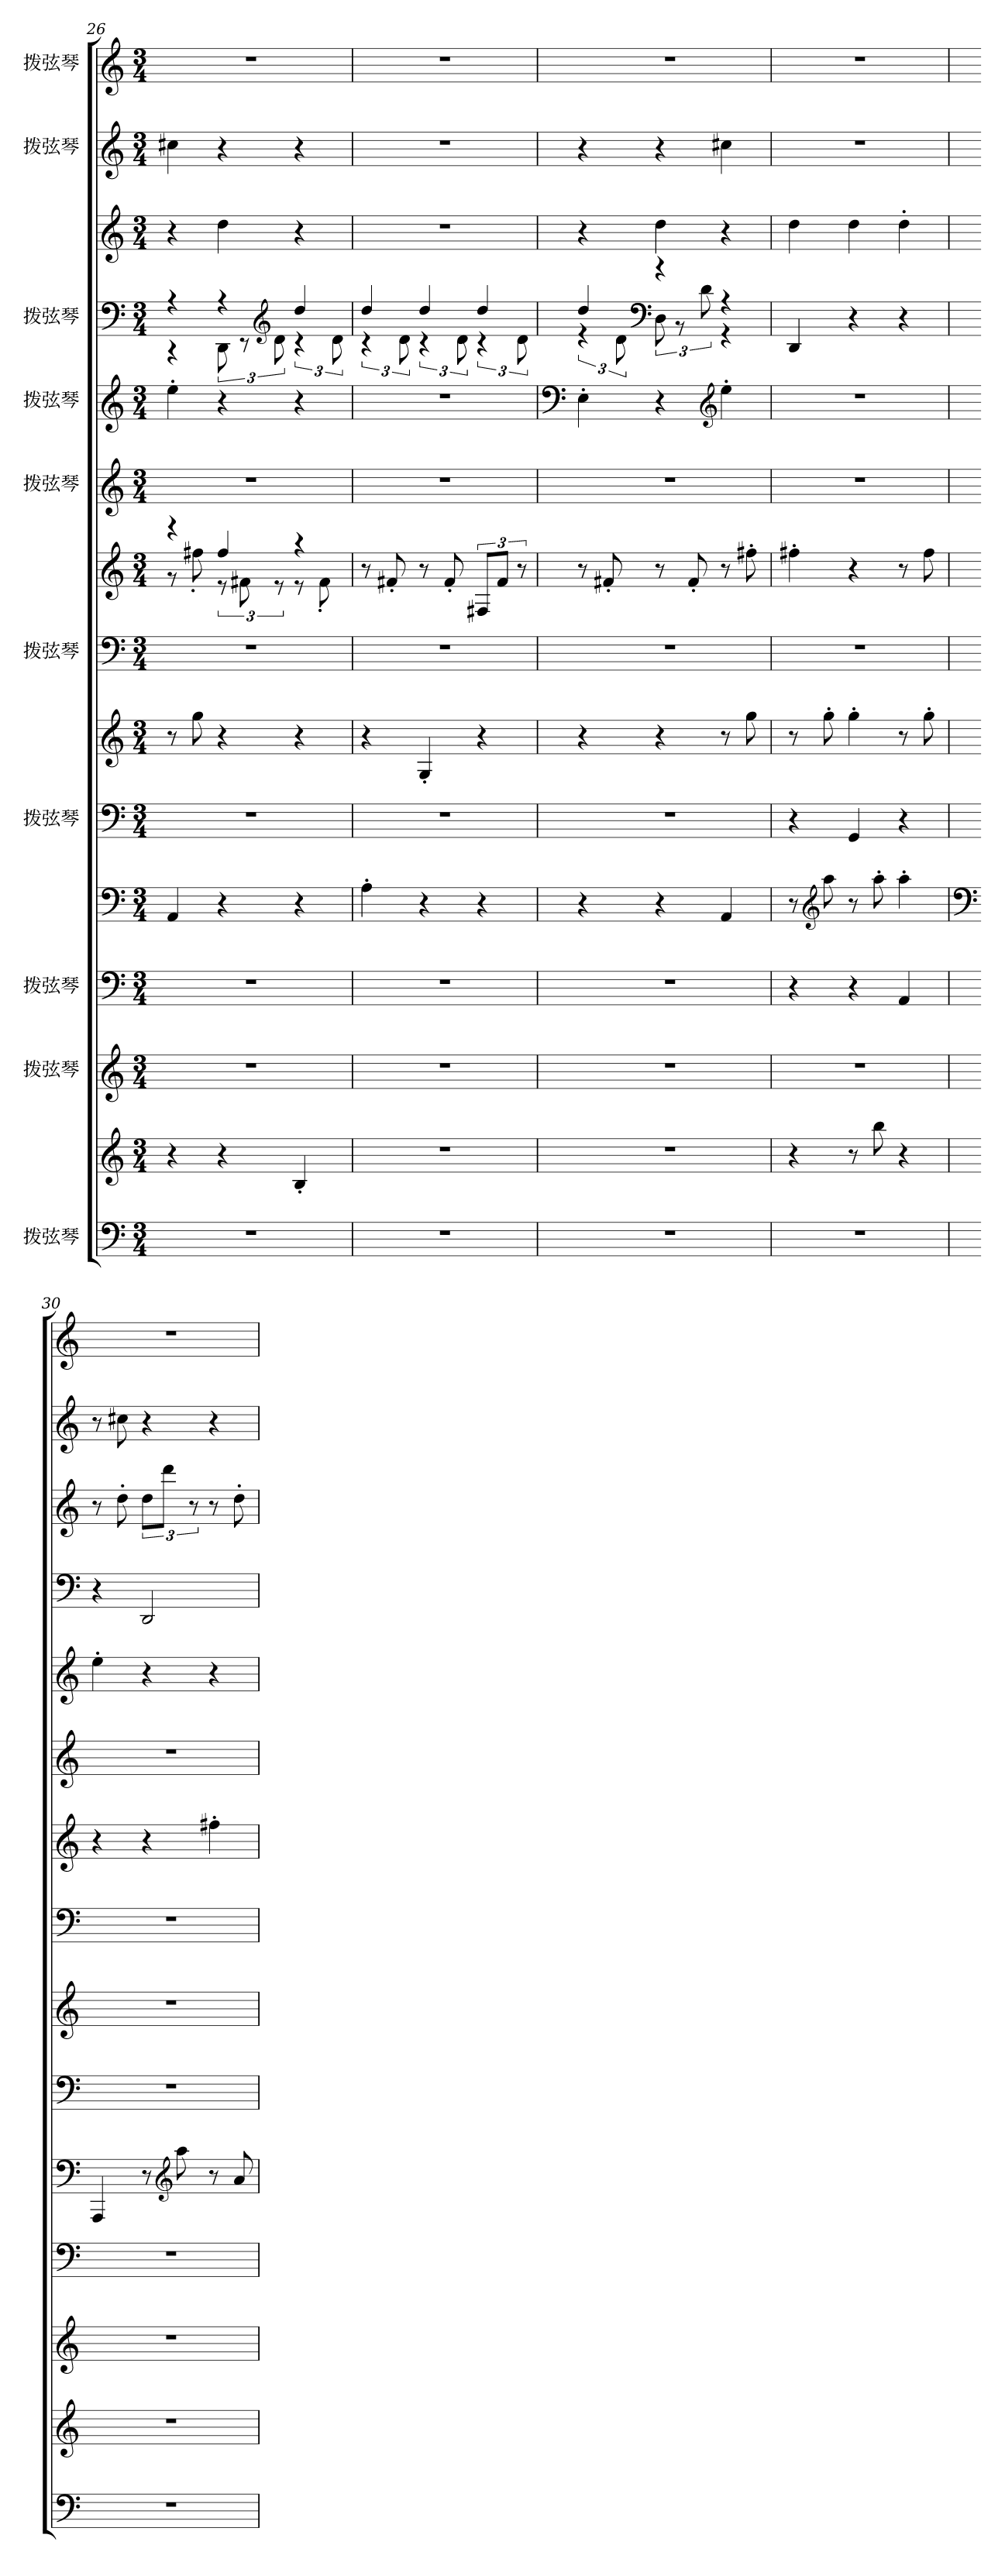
**kern	**kern	**kern	**kern	**kern	**kern	**kern	**kern	**kern	**kern	**kern	**kern	**kern	**kern	**kern
*part10	*part10	*part9	*part8	*part8	*part7	*part7	*part6	*part6	*part5	*part4	*part3	*part3	*part2	*part1
*staff15	*staff14	*staff13	*staff12	*staff11	*staff10	*staff9	*staff8	*staff7	*staff6	*staff5	*staff4	*staff3	*staff2	*staff1
*I"拨弦琴	*	*I"拨弦琴	*I"拨弦琴	*	*I"拨弦琴	*	*I"拨弦琴	*	*I"拨弦琴	*I"拨弦琴	*I"拨弦琴	*	*I"拨弦琴	*I"拨弦琴
*clefF4	*clefG2	*clefG2	*clefF4	*clefF4	*clefF4	*clefG2	*clefF4	*clefG2	*clefG2	*clefG2	*clefF4	*clefG2	*clefG2	*clefG2
*k[]	*k[]	*k[]	*k[]	*k[]	*k[]	*k[]	*k[]	*k[]	*k[]	*k[]	*k[]	*k[]	*k[]	*k[]
*M3/4	*M3/4	*M3/4	*M3/4	*M3/4	*M3/4	*M3/4	*M3/4	*M3/4	*M3/4	*M3/4	*M3/4	*M3/4	*M3/4	*M3/4
=26	=26	=26	=26	=26	=26	=26	=26	=26	=26	=26	=26	=26	=26	=26
*	*	*	*	*	*	*	*	*^	*	*	*^	*	*	*
2.r	4r	2.r	2.r	4AA/	2.r	8r	2.r	4r	8r	2.r	4ee'\	4r	4r	4r	4cc#X\	2.r
.	.	.	.	.	.	8gg\	.	.	8ff#X'\	.	.	.	.	.	.	.
.	4r	.	.	4r	.	4r	.	4ff#/	12r	.	4r	4r	12DD\	4dd\	4r	.
.	.	.	.	.	.	.	.	.	12f#X\	.	.	.	12r	.	.	.
*	*	*	*	*	*	*	*	*	*	*	*	*clefG2	*	*	*	*
.	.	.	.	.	.	.	.	.	12r	.	.	.	12d\	.	.	.
.	4B'/	.	.	4r	.	4r	.	4r	8r	.	4r	4dd/	6r	4r	4r	.
.	.	.	.	.	.	.	.	.	8f#'\	.	.	.	.	.	.	.
.	.	.	.	.	.	.	.	.	.	.	.	.	12d\	.	.	.
*	*	*	*	*	*	*	*	*v	*v	*	*	*	*	*	*	*
=27	=27	=27	=27	=27	=27	=27	=27	=27	=27	=27	=27	=27	=27	=27	=27
2.r	2.r	2.r	2.r	4A'\	2.r	4r	2.r	8r	2.r	2.r	4dd/	6r	2.r	2.r	2.r
.	.	.	.	.	.	.	.	8f#X'/	.	.	.	.	.	.	.
.	.	.	.	.	.	.	.	.	.	.	.	12d\	.	.	.
.	.	.	.	4r	.	4G'/	.	8r	.	.	4dd/	6r	.	.	.
.	.	.	.	.	.	.	.	8f#'/	.	.	.	.	.	.	.
.	.	.	.	.	.	.	.	.	.	.	.	12d\	.	.	.
.	.	.	.	4r	.	4r	.	12F#X/L	.	.	4dd/	6r	.	.	.
.	.	.	.	.	.	.	.	12f#/J	.	.	.	.	.	.	.
.	.	.	.	.	.	.	.	12r	.	.	.	12d\	.	.	.
!!LO:PB:g=z
=28	=28	=28	=28	=28	=28	=28	=28	=28	=28	=28	=28	=28	=28	=28	=28
*	*	*	*	*	*	*	*	*	*	*clefF4	*	*	*	*	*
2.r	2.r	2.r	2.r	4r	2.r	4r	2.r	8r	2.r	4E'\	4dd/	6r	4r	4r	2.r
.	.	.	.	.	.	.	.	8f#X'/	.	.	.	.	.	.	.
.	.	.	.	.	.	.	.	.	.	.	.	12d\	.	.	.
*	*	*	*	*	*	*	*	*	*	*	*clefF4	*	*	*	*
.	.	.	.	4r	.	4r	.	8r	.	4r	4r	12D\	4dd\	4r	.
.	.	.	.	.	.	.	.	.	.	.	.	12r	.	.	.
.	.	.	.	.	.	.	.	8f#'/	.	.	.	.	.	.	.
.	.	.	.	.	.	.	.	.	.	.	.	12d\	.	.	.
*	*	*	*	*	*	*	*	*	*	*clefG2	*	*	*	*	*
.	.	.	.	4AA/	.	8r	.	8r	.	4ee'\	4r	4r	4r	4cc#X\	.
.	.	.	.	.	.	8gg\	.	8ff#X'\	.	.	.	.	.	.	.
*	*	*	*	*	*	*	*	*	*	*	*v	*v	*	*	*
=29	=29	=29	=29	=29	=29	=29	=29	=29	=29	=29	=29	=29	=29	=29
2.r	4r	2.r	4r	8r	4r	8r	2.r	4ff#X'\	2.r	2.r	4DD/	4dd\	2.r	2.r
*	*	*	*	*clefG2	*	*	*	*	*	*	*	*	*	*
.	.	.	.	8aa\	.	8gg'\	.	.	.	.	.	.	.	.
.	8r	.	4r	8r	4GG/	4gg'\	.	4r	.	.	4r	4dd\	.	.
.	8bb\	.	.	8aa'\	.	.	.	.	.	.	.	.	.	.
.	4r	.	4AA/	4aa'\	4r	8r	.	8r	.	.	4r	4dd'\	.	.
.	.	.	.	.	.	8gg'\	.	8ff#\	.	.	.	.	.	.
=30	=30	=30	=30	=30	=30	=30	=30	=30	=30	=30	=30	=30	=30	=30
*	*	*	*	*clefF4	*	*	*	*	*	*	*	*	*	*
2.r	2.r	2.r	2.r	4AAA/	2.r	2.r	2.r	4r	2.r	4ee'\	4r	8r	8r	2.r
.	.	.	.	.	.	.	.	.	.	.	.	8dd'\	8cc#X\	.
.	.	.	.	8r	.	.	.	4r	.	4r	2DD/	12dd\L	4r	.
.	.	.	.	.	.	.	.	.	.	.	.	12ddd\J	.	.
*	*	*	*	*clefG2	*	*	*	*	*	*	*	*	*	*
.	.	.	.	8aa\	.	.	.	.	.	.	.	.	.	.
.	.	.	.	.	.	.	.	.	.	.	.	12r	.	.
.	.	.	.	8r	.	.	.	4ff#X'\	.	4r	.	8r	4r	.
.	.	.	.	8a/	.	.	.	.	.	.	.	8dd'\	.	.
=	=	=	=	=	=	=	=	=	=	=	=	=	=	=
*-	*-	*-	*-	*-	*-	*-	*-	*-	*-	*-	*-	*-	*-	*-
